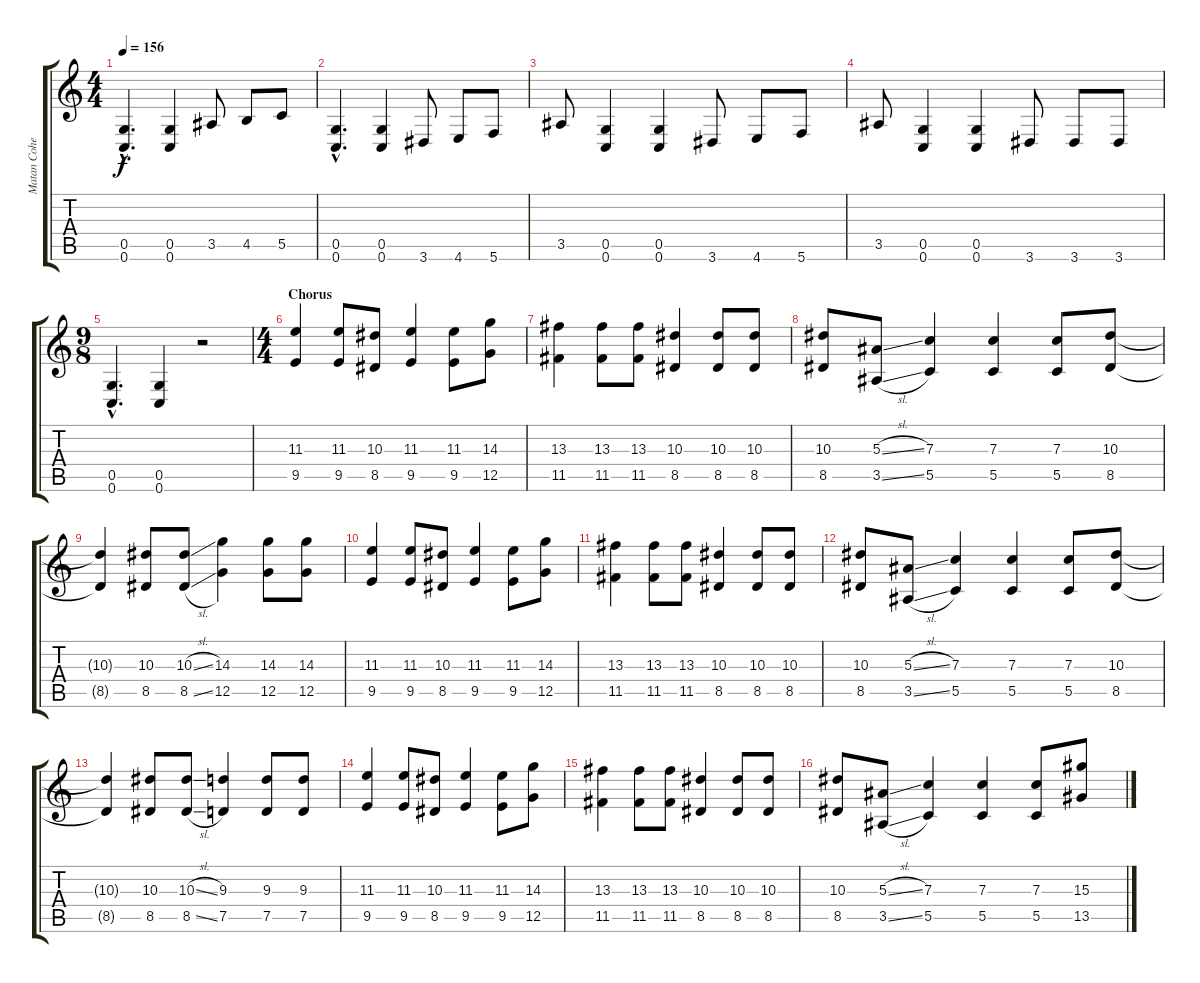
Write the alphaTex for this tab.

\track ("Matan Cohen" "Matan Cohe") {instrument distortionguitar}
\staff {score tabs}
\tuning (D4 A3 F3 C3 G2 C2) {hide}
\ts (4 4)
\tempo 156
\clef g2
\ks c
(0.5{hac} 0.6{hac}).4{d dy f} (0.5 0.6).4 3.5.8 4.5.8 5.5.8 |
(0.5{hac} 0.6{hac}).4{d} (0.5 0.6).4 3.6.8 4.6.8 5.6.8 |
3.5.8 (0.5 0.6).4 (0.5 0.6).4 3.6.8 4.6.8 5.6.8 |
3.5.8 (0.5 0.6).4 (0.5 0.6).4 3.6.8 3.6.8 3.6.8 |
\ts (9 8)
(0.5{hac} 0.6{hac}).4{d} (0.5 0.6).4 r.2 |
\ts (4 4)
\section ("" "Chorus")
(11.3 9.5).4 (11.3 9.5).8 (10.3 8.5).8 (11.3 9.5).4 (11.3 9.5).8 (14.3 12.5).8 |
(13.3 11.5).4 (13.3 11.5).8 (13.3 11.5).8 (10.3 8.5).4 (10.3 8.5).8 (10.3 8.5).8 |
(10.3 8.5).8 (5.3{sl} 3.5{sl}).8 (7.3 5.5).4 (7.3 5.5).4 (7.3 5.5).8 (10.3 8.5).8 |
(10.3{t} 8.5{t}).4 (10.3 8.5).8 (10.3{sl} 8.5{sl}).8 (14.3 12.5).4 (14.3 12.5).8 (14.3 12.5).8 |
(11.3 9.5).4 (11.3 9.5).8 (10.3 8.5).8 (11.3 9.5).4 (11.3 9.5).8 (14.3 12.5).8 |
(13.3 11.5).4 (13.3 11.5).8 (13.3 11.5).8 (10.3 8.5).4 (10.3 8.5).8 (10.3 8.5).8 |
(10.3 8.5).8 (5.3{sl} 3.5{sl}).8 (7.3 5.5).4 (7.3 5.5).4 (7.3 5.5).8 (10.3 8.5).8 |
(10.3{t} 8.5{t}).4 (10.3 8.5).8 (10.3{sl} 8.5{sl}).8 (9.3 7.5).4 (9.3 7.5).8 (9.3 7.5).8 |
(11.3 9.5).4 (11.3 9.5).8 (10.3 8.5).8 (11.3 9.5).4 (11.3 9.5).8 (14.3 12.5).8 |
(13.3 11.5).4 (13.3 11.5).8 (13.3 11.5).8 (10.3 8.5).4 (10.3 8.5).8 (10.3 8.5).8 |
(10.3 8.5).8 (5.3{sl} 3.5{sl}).8 (7.3 5.5).4 (7.3 5.5).4 (7.3 5.5).8 (15.3 13.5).8
